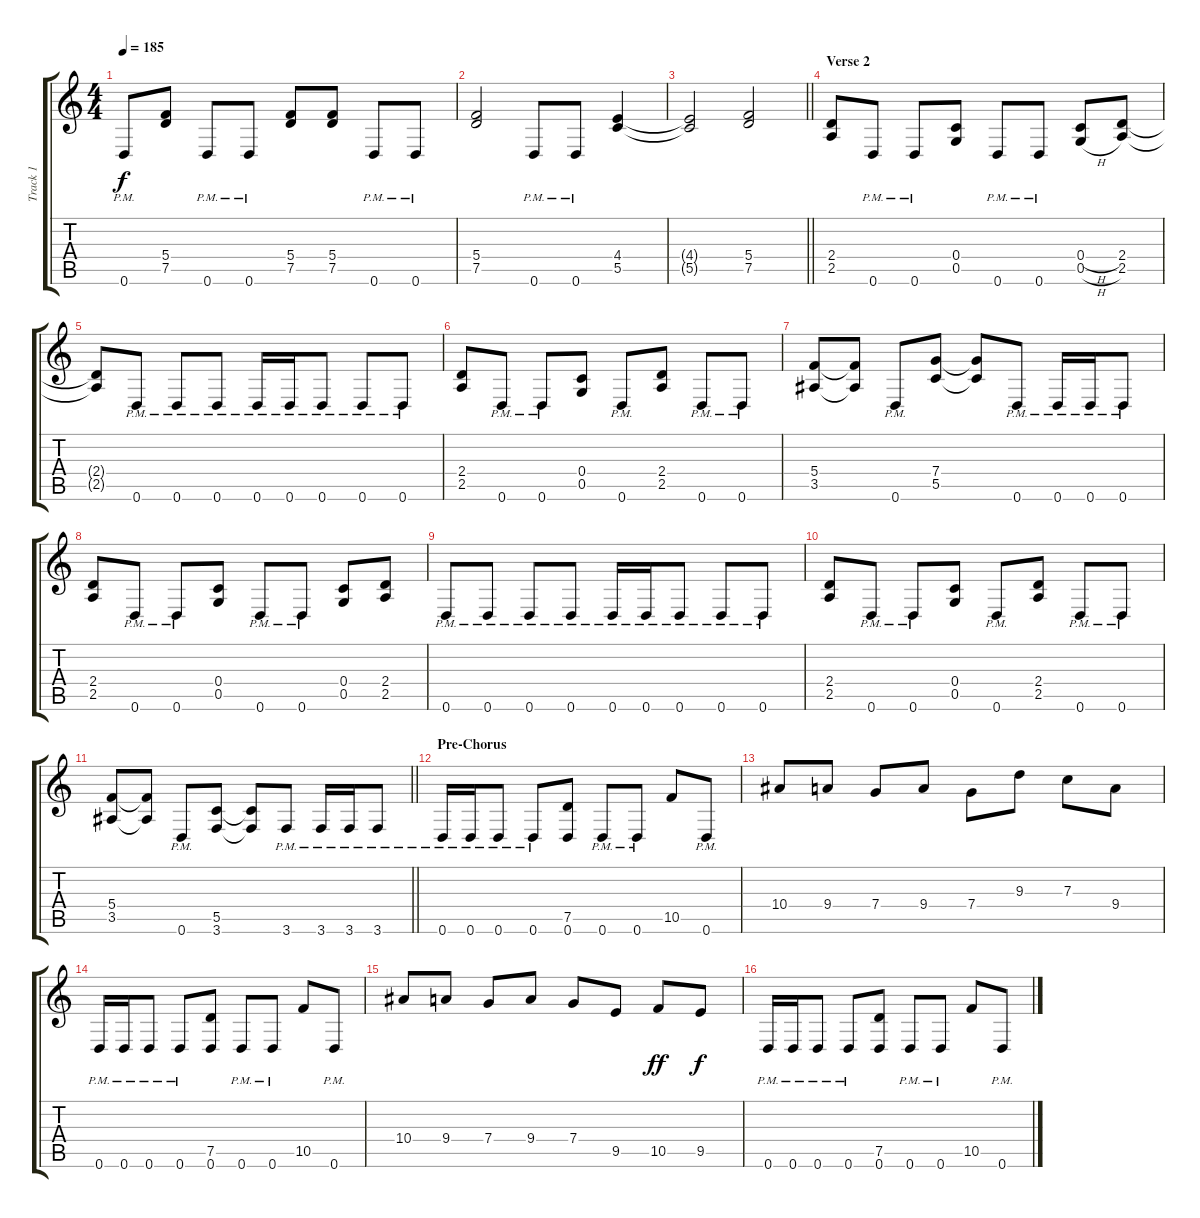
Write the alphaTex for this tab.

\track ("Track 1" "Track 1") {instrument distortionguitar}
\staff {score tabs}
\tuning (D4 A3 F3 C3 G2 D2) {hide}
\ts (4 4)
\tempo 185
\clef g2
\ks c
0.6{pm}.8{dy f} (5.4 7.5).8 0.6{pm}.8 0.6{pm}.8 (5.4 7.5).8 (5.4 7.5).8 0.6{pm}.8 0.6{pm}.8 |
(5.4 7.5).2 0.6{pm}.8 0.6{pm}.8 (4.4 5.5).4 |
\barLineRight lightlight
(4.4{t} 5.5{t}).2 (5.4 7.5).2 |
\section ("" "Verse 2")
(2.4 2.5).8 0.6{pm}.8 0.6{pm}.8 (0.4 0.5).8 0.6{pm}.8 0.6{pm}.8 (0.4{h} 0.5{h}).8 (2.4 2.5).8 |
(2.4{t} 2.5{t}).8 0.6{pm}.8 0.6{pm}.8 0.6{pm}.8 0.6{pm}.16 0.6{pm}.16 0.6{pm}.8 0.6{pm}.8 0.6{pm}.8 |
(2.4 2.5).8 0.6{pm}.8 0.6{pm}.8 (0.4 0.5).8 0.6{pm}.8 (2.4 2.5).8 0.6{pm}.8 0.6{pm}.8 |
(5.4 3.5).8 (5.4{t} 3.5{t}).8 0.6{pm}.8 (7.4 5.5).8 (7.4{t} 5.5{t}).8 0.6{pm}.8 0.6{pm}.16 0.6{pm}.16 0.6{pm}.8 |
(2.4 2.5).8 0.6{pm}.8 0.6{pm}.8 (0.4 0.5).8 0.6{pm}.8 0.6{pm}.8 (0.4 0.5).8 (2.4 2.5).8 |
0.6{pm}.8 0.6{pm}.8 0.6{pm}.8 0.6{pm}.8 0.6{pm}.16 0.6{pm}.16 0.6{pm}.8 0.6{pm}.8 0.6{pm}.8 |
(2.4 2.5).8 0.6{pm}.8 0.6{pm}.8 (0.4 0.5).8 0.6{pm}.8 (2.4 2.5).8 0.6{pm}.8 0.6{pm}.8 |
\barLineRight lightlight
(5.4 3.5).8 (5.4{t} 3.5{t}).8 0.6{pm}.8 (5.5 3.6).8 (5.5{t} 3.6{t}).8 3.6{pm}.8 3.6{pm}.16 3.6{pm}.16 3.6{pm}.8 |
\section ("" "Pre-Chorus")
0.6{pm}.16 0.6{pm}.16 0.6{pm}.8 0.6{pm}.8 (7.5 0.6).8 0.6{pm}.8 0.6{pm}.8 10.5.8 0.6{pm}.8 |
10.4.8 9.4.8 7.4.8 9.4.8 7.4.8 9.3.8 7.3.8 9.4.8 |
0.6{pm}.16 0.6{pm}.16 0.6{pm}.8 0.6{pm}.8 (7.5 0.6).8 0.6{pm}.8 0.6{pm}.8 10.5.8 0.6{pm}.8 |
10.4.8 9.4.8 7.4.8 9.4.8 7.4.8 9.5.8 10.5.8{dy ff} 9.5.8{dy f} |
0.6{pm}.16 0.6{pm}.16 0.6{pm}.8 0.6{pm}.8 (7.5 0.6).8 0.6{pm}.8 0.6{pm}.8 10.5.8 0.6{pm}.8
